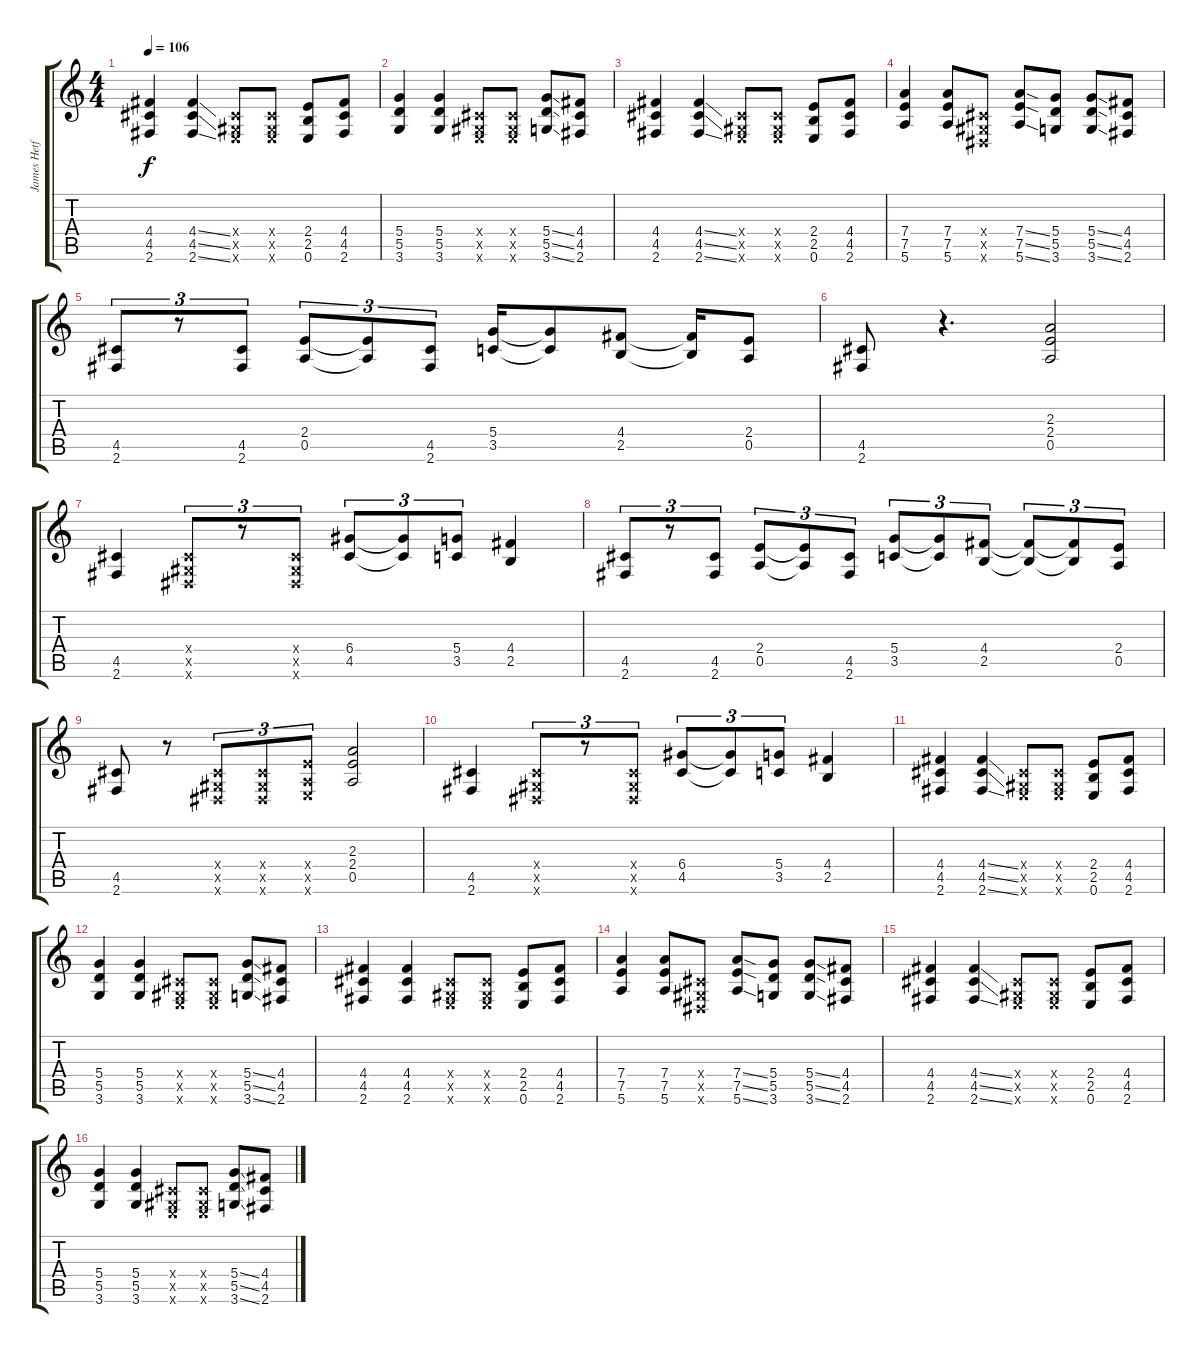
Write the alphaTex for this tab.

\track ("James Hetfield" "James Hetf") {instrument distortionguitar}
\staff {score tabs}
\tuning (E4 B3 G3 D3 A2 E2) {hide}
\ts (4 4)
\tempo 106
\clef g2
\ks c
(4.4 4.5 2.6).4{dy f} (4.4{ss} 4.5{ss} 2.6{ss}).4 (-1.4{x} -1.5{x} 0.6{x}).8 (-1.4{x} -1.5{x} 0.6{x}).8 (2.4 2.5 0.6).8 (4.4 4.5 2.6).8 |
(5.4 5.5 3.6).4 (5.4 5.5 3.6).4 (-1.4{x} -1.5{x} 0.6{x}).8 (-1.4{x} -1.5{x} 0.6{x}).8 (5.4{ss} 5.5{ss} 3.6{ss}).8 (4.4 4.5 2.6).8 |
(4.4 4.5 2.6).4 (4.4{ss} 4.5{ss} 2.6{ss}).4 (-1.4{x} -1.5{x} 0.6{x}).8 (-1.4{x} -1.5{x} 0.6{x}).8 (2.4 2.5 0.6).8 (4.4 4.5 2.6).8 |
(7.4 7.5 5.6).4 (7.4 7.5 5.6).8 (-1.4{x} -1.5{x} -1.6{x}).8 (7.4{ss} 7.5{ss} 5.6{ss}).8 (5.4 5.5 3.6).8 (5.4{ss} 5.5{ss} 3.6{ss}).8 (4.4 4.5 2.6).8 |
(4.5 2.6).8{tu (3 2)} r.8{tu (3 2)} (4.5 2.6).8{tu (3 2)} (2.4 0.5).8{tu (3 2)} (2.4{t} 0.5{t}).8{tu (3 2)} (4.5 2.6).8{tu (3 2)} (5.4 3.5).16 (5.4{t} 3.5{t}).8 (4.4 2.5).8 (4.4{t} 2.5{t}).16 (2.4 0.5).8 |
(4.5 2.6).8 r.4{d} (2.3 2.4 0.5).2 |
(4.5 2.6).4 (-1.4{x} -1.5{x} -1.6{x}).8{tu (3 2)} r.8{tu (3 2)} (-1.4{x} -1.5{x} -1.6{x}).8{tu (3 2)} (6.4 4.5).8{tu (3 2)} (6.4{t} 4.5{t}).8{tu (3 2)} (5.4 3.5).8{tu (3 2)} (4.4 2.5).4 |
(4.5 2.6).8{tu (3 2)} r.8{tu (3 2)} (4.5 2.6).8{tu (3 2)} (2.4 0.5).8{tu (3 2)} (2.4{t} 0.5{t}).8{tu (3 2)} (4.5 2.6).8{tu (3 2)} (5.4 3.5).8{tu (3 2)} (5.4{t} 3.5{t}).8{tu (3 2)} (4.4 2.5).8{tu (3 2)} (4.4{t} 2.5{t}).8{tu (3 2)} (4.4{t} 2.5{t}).8{tu (3 2)} (2.4 0.5).8{tu (3 2)} |
(4.5 2.6).8 r.8 (-1.4{x} -1.5{x} -1.6{x}).8{tu (3 2)} (-1.4{x} -1.5{x} -1.6{x}).8{tu (3 2)} (2.4{x} 0.5{x} 0.6{x}).8{tu (3 2)} (2.3 2.4 0.5).2 |
(4.5 2.6).4 (-1.4{x} -1.5{x} -1.6{x}).8{tu (3 2)} r.8{tu (3 2)} (-1.4{x} -1.5{x} -1.6{x}).8{tu (3 2)} (6.4 4.5).8{tu (3 2)} (6.4{t} 4.5{t}).8{tu (3 2)} (5.4 3.5).8{tu (3 2)} (4.4 2.5).4 |
(4.4 4.5 2.6).4 (4.4{ss} 4.5{ss} 2.6{ss}).4 (-1.4{x} -1.5{x} 0.6{x}).8 (-1.4{x} -1.5{x} 0.6{x}).8 (2.4 2.5 0.6).8 (4.4 4.5 2.6).8 |
(5.4 5.5 3.6).4 (5.4 5.5 3.6).4 (-1.4{x} -1.5{x} 0.6{x}).8 (-1.4{x} -1.5{x} 0.6{x}).8 (5.4{ss} 5.5{ss} 3.6{ss}).8 (4.4 4.5 2.6).8 |
(4.4 4.5 2.6).4 (4.4 4.5 2.6).4 (-1.4{x} -1.5{x} 0.6{x}).8 (-1.4{x} -1.5{x} 0.6{x}).8 (2.4 2.5 0.6).8 (4.4 4.5 2.6).8 |
(7.4 7.5 5.6).4 (7.4 7.5 5.6).8 (-1.4{x} -1.5{x} -1.6{x}).8 (7.4{ss} 7.5{ss} 5.6{ss}).8 (5.4 5.5 3.6).8 (5.4{ss} 5.5{ss} 3.6{ss}).8 (4.4 4.5 2.6).8 |
(4.4 4.5 2.6).4 (4.4{ss} 4.5{ss} 2.6{ss}).4 (-1.4{x} -1.5{x} 0.6{x}).8 (-1.4{x} -1.5{x} 0.6{x}).8 (2.4 2.5 0.6).8 (4.4 4.5 2.6).8 |
(5.4 5.5 3.6).4 (5.4 5.5 3.6).4 (-1.4{x} -1.5{x} 0.6{x}).8 (-1.4{x} -1.5{x} 0.6{x}).8 (5.4{ss} 5.5{ss} 3.6{ss}).8 (4.4 4.5 2.6).8
